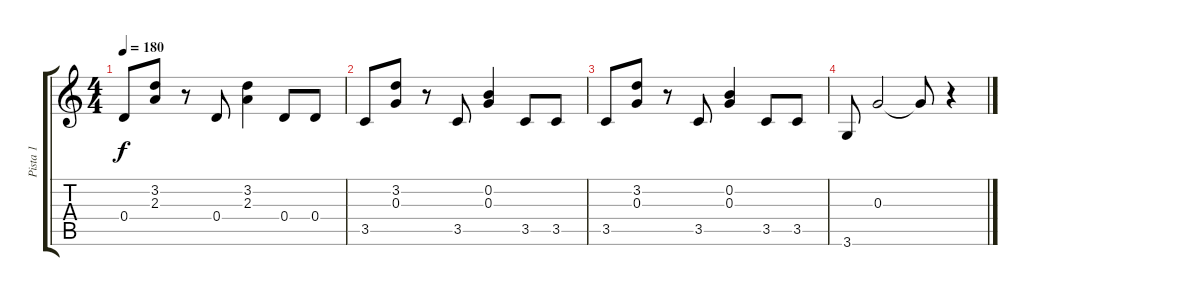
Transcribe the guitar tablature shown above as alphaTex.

\track ("Pista 1" "Pista 1") {instrument electricguitarjazz}
\staff {score tabs}
\tuning (E4 B3 G3 D3 A2 E2) {hide}
\ts (4 4)
\tempo 180
\clef g2
\ks c
0.4.8{dy f} (3.2 2.3).8 r.8 0.4.8 (3.2 2.3).4 0.4.8 0.4.8 |
3.5.8 (3.2 0.3).8 r.8 3.5.8 (0.2 0.3).4 3.5.8 3.5.8 |
3.5.8 (3.2 0.3).8 r.8 3.5.8 (0.2 0.3).4 3.5.8 3.5.8 |
3.6.8 0.3.2 0.3{t}.8 r.4
